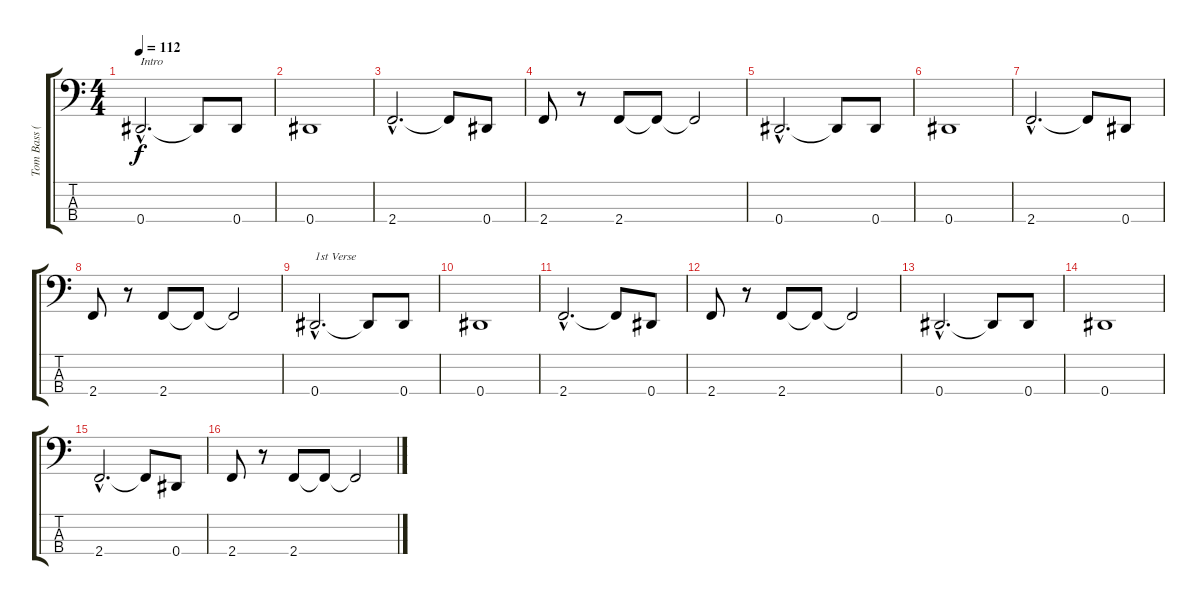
\track ("Tom Bass (Double)" "Tom Bass (") {instrument electricbasspick}
\staff {score tabs}
\tuning (Gb2 Db2 Ab1 Eb1) {hide}
\ts (4 4)
\tempo 112
\clef f4
\ks c
0.4{hac}.2{d txt "Intro" dy f instrument electricbasspick} 0.4{t}.8 0.4.8 |
0.4.1 |
2.4{hac}.2{d} 2.4{t}.8 0.4.8 |
2.4.8 r.8 2.4.8 2.4{t}.8 2.4{t}.2 |
0.4{hac}.2{d} 0.4{t}.8 0.4.8 |
0.4.1 |
2.4{hac}.2{d} 2.4{t}.8 0.4.8 |
2.4.8 r.8 2.4.8 2.4{t}.8 2.4{t}.2 |
0.4{hac}.2{d txt "1st Verse"} 0.4{t}.8 0.4.8 |
0.4.1 |
2.4{hac}.2{d} 2.4{t}.8 0.4.8 |
2.4.8 r.8 2.4.8 2.4{t}.8 2.4{t}.2 |
0.4{hac}.2{d} 0.4{t}.8 0.4.8 |
0.4.1 |
2.4{hac}.2{d} 2.4{t}.8 0.4.8 |
2.4.8 r.8 2.4.8 2.4{t}.8 2.4{t}.2
